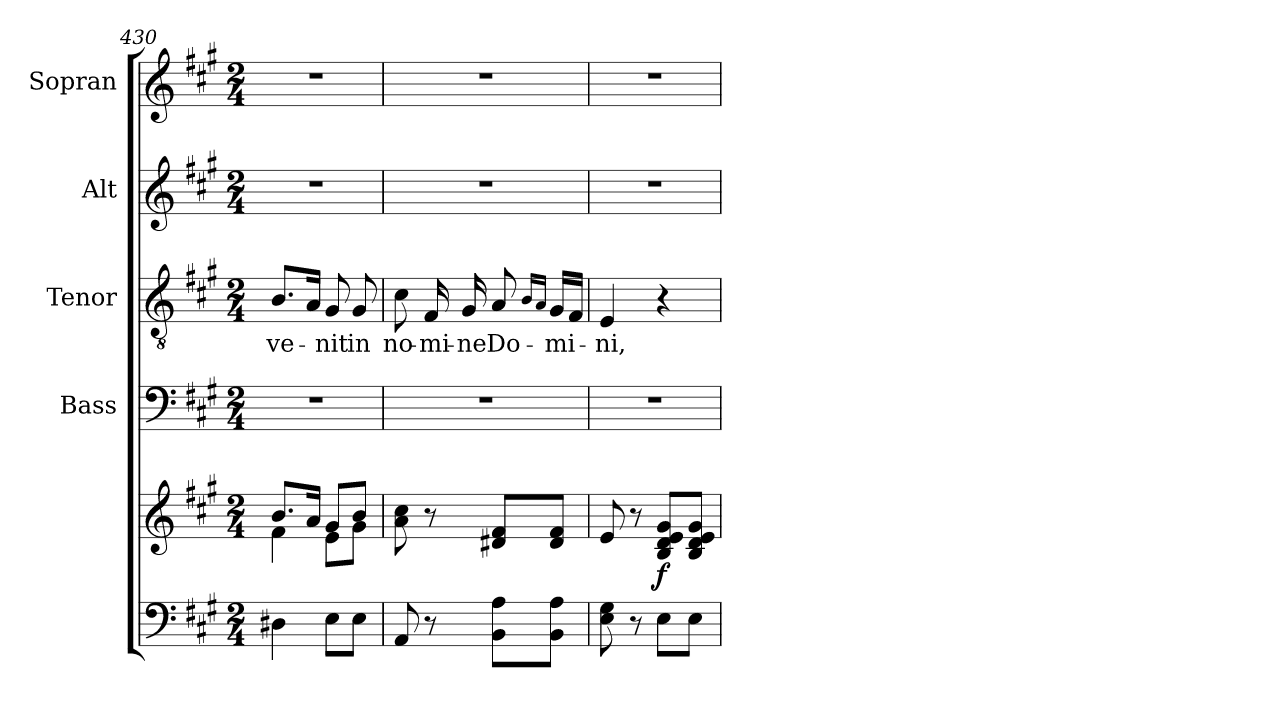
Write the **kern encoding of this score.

**kern	**kern	**dynam	**kern	**kern	**text	**kern	**kern
*part5	*part5	*part5	*part4	*part3	*part3	*part2	*part1
*staff6	*staff5	*staff5/6	*staff4	*staff3	*staff3	*staff2	*staff1
*	*	*	*I"Bass	*I"Tenor	*	*I"Alt	*I"Sopran
*	*	*	*I'B.	*I'T.	*	*I'A.	*I'S.
*clefF4	*clefG2	*	*clefF4	*clefGv2	*	*clefG2	*clefG2
*k[f#c#g#]	*k[f#c#g#]	*	*k[f#c#g#]	*k[f#c#g#]	*	*k[f#c#g#]	*k[f#c#g#]
*A:	*A:	*	*A:	*A:	*	*A:	*A:
*M2/4	*M2/4	*	*M2/4	*M2/4	*	*M2/4	*M2/4
=430	=430	=430	=430	=430	=430	=430	=430
*	*^	*	*	*	*	*	*
!	!	!	!	!	!	!LO:LY:b	!	!
4D#X\	8.b/L	4f#\	.	2r	8.B/L	ve-	2r	2r
.	16a/Jk	.	.	.	16A/Jk	.	.	.
!	!	!	!	!	!	!LO:LY:b	!	!
8E\L	8g#/L	8e\L	.	.	8G#/	-nit	.	.
!	!	!	!	!	!	!LO:LY:b	!	!
8E\J	8b/J	8g#\J	.	.	8G#/	in	.	.
=431	=431	=431	=431	=431	=431	=431	=431	=431
!	!	!	!	!	!	!LO:LY:b	!	!
*	*v	*v	*	*	*	*	*	*
8AA/	8a\ 8cc#\	.	2r	8c#\	no-	2r	2r
!	!	!	!	!	!LO:LY:b	!	!
8r	8r	.	.	16F#/	-mi-	.	.
!	!	!	!	!	!LO:LY:b	!	!
.	.	.	.	16G#/	-ne	.	.
!	!	!	!	!	!LO:LY:b	!	!
8BB\ 8A\L	8d#X/ 8f#/L	.	.	8A/	Do-	.	.
.	.	.	.	16qB/LL	.	.	.
.	.	.	.	16qA/JJ	.	.	.
!	!	!	!	!	!LO:LY:b	!	!
8BB\ 8A\J	8d#/ 8f#/J	.	.	16G#/LL	-mi-	.	.
.	.	.	.	16F#/JJ	.	.	.
=432	=432	=432	=432	=432	=432	=432	=432
!	!	!	!	!	!LO:LY:b	!	!
8E\ 8G#\	8e/	.	2r	4E/	-ni,	2r	2r
8r	8r	.	.	.	.	.	.
!	!	!LO:DY:b	!	!	!	!	!
8E\L	8B/ 8d/ 8e/ 8g#/L	f	.	4r	.	.	.
8E\J	8B/ 8d/ 8e/ 8g#/J	.	.	.	.	.	.
=	=	=	=	=	=	=	=
*-	*-	*-	*-	*-	*-	*-	*-
